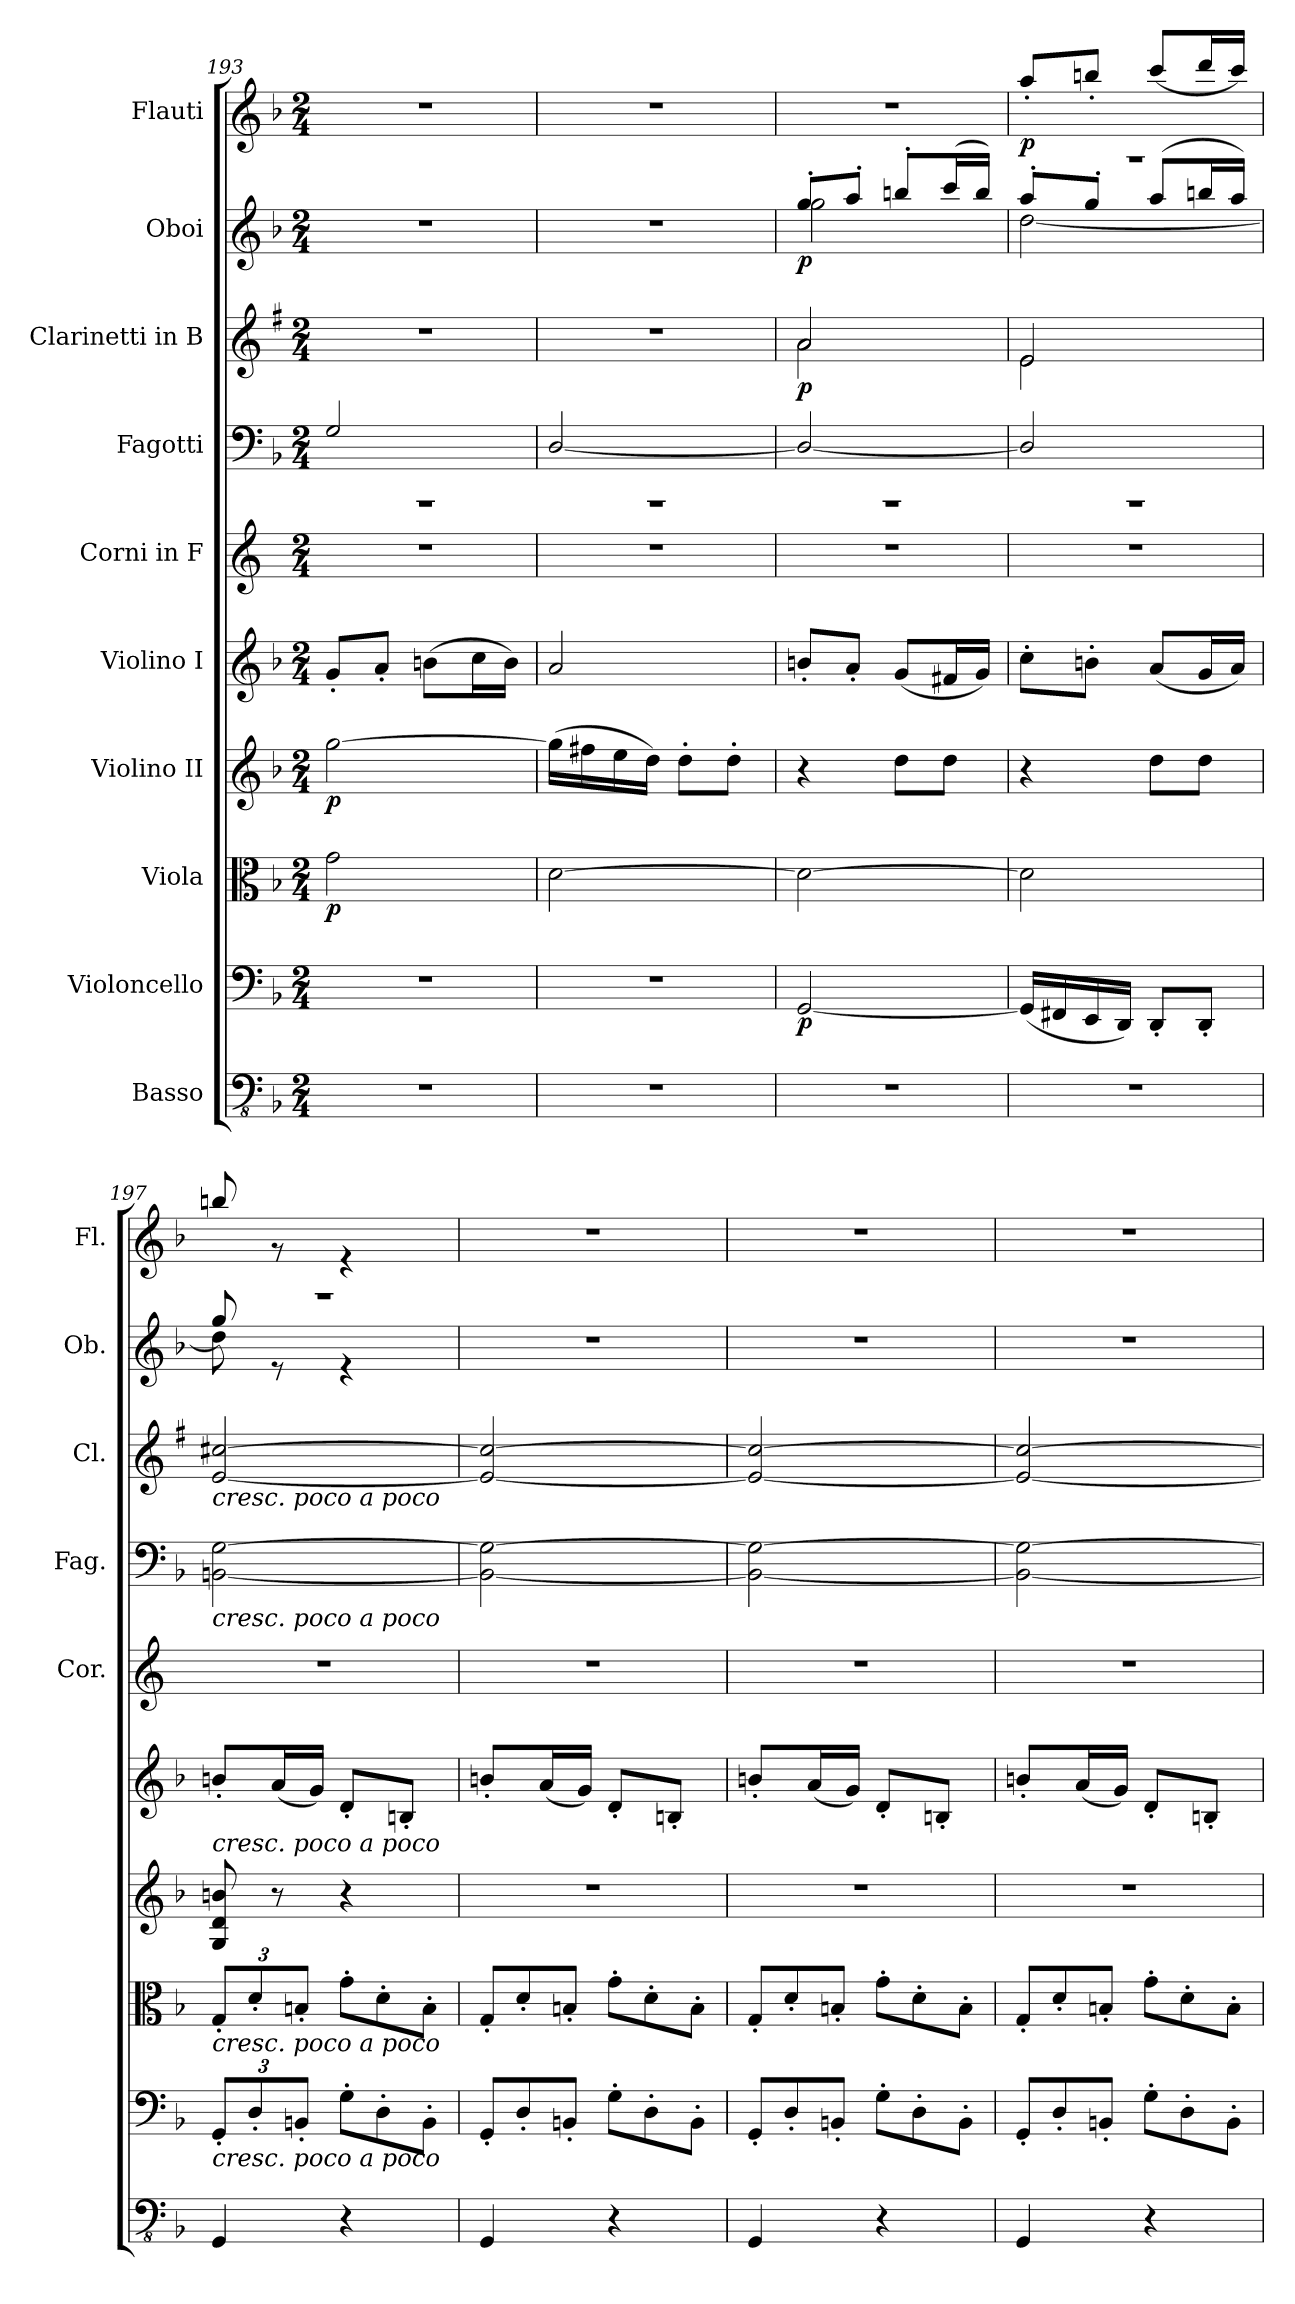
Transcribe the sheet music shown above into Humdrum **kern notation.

**kern	**dynam	**kern	**dynam	**kern	**dynam	**kern	**dynam	**kern	**kern	**kern	**kern	**dynam	**kern	**dynam	**kern	**dynam
*part10	*part10	*part9	*part9	*part8	*part8	*part7	*part7	*part6	*part5	*part4	*part3	*part3	*part2	*part2	*part1	*part1
*staff10	*staff10	*staff9	*staff9	*staff8	*staff8	*staff7	*staff7	*staff6	*staff5	*staff4	*staff3	*staff3	*staff2	*staff2	*staff1	*staff1
*I"Basso	*	*I"Violoncello	*	*I"Viola	*	*I"Violino II	*	*I"Violino I	*I"Corni in F	*I"Fagotti	*I"Clarinetti in B	*	*I"Oboi	*	*I"Flauti	*
*	*	*	*	*	*	*	*	*	*I'Cor.	*I'Fag.	*I'Cl.	*	*I'Ob.	*	*I'Fl.	*
*clefFv4	*	*clefF4	*	*clefC3	*	*clefG2	*	*clefG2	*clefG2	*clefF4	*clefG2	*	*clefG2	*	*clefG2	*
*	*	*	*	*	*	*	*	*	*ITrd4c7	*	*ITrd1c2	*	*	*	*	*
*k[b-]	*	*k[b-]	*	*k[b-]	*	*k[b-]	*	*k[b-]	*k[b-]	*k[b-]	*k[b-]	*	*k[b-]	*	*k[b-]	*
*M2/4	*	*M2/4	*	*M2/4	*	*M2/4	*	*M2/4	*M2/4	*M2/4	*M2/4	*	*M2/4	*	*M2/4	*
=193	=193	=193	=193	=193	=193	=193	=193	=193	=193	=193	=193	=193	=193	=193	=193	=193
*	*	*	*	*	*	*	*	*	*	*^	*	*	*	*	*	*
!	!	!	!	!	!LO:DY:b	!	!LO:DY:b	!	!	!	!	!	!	!	!	!	!
2r	.	2r	.	2g\	p	[2gg\	p	8g'/L	2r	2rAAA	2G/	2r	.	2r	.	2r	.
.	.	.	.	.	.	.	.	8a'/J	.	.	.	.	.	.	.	.	.
.	.	.	.	.	.	.	.	(8bn\L	.	.	.	.	.	.	.	.	.
.	.	.	.	.	.	.	.	16cc\L	.	.	.	.	.	.	.	.	.
.	.	.	.	.	.	.	.	16b\JJ)	.	.	.	.	.	.	.	.	.
=194	=194	=194	=194	=194	=194	=194	=194	=194	=194	=194	=194	=194	=194	=194	=194	=194	=194
2r	.	2r	.	[2d\	.	(16gg\LL]	.	2a/	2r	2rAAA	[2D/	2r	.	2r	.	2r	.
.	.	.	.	.	.	16ff#X\	.	.	.	.	.	.	.	.	.	.	.
.	.	.	.	.	.	16ee\	.	.	.	.	.	.	.	.	.	.	.
.	.	.	.	.	.	16dd\JJ)	.	.	.	.	.	.	.	.	.	.	.
.	.	.	.	.	.	8dd'\L	.	.	.	.	.	.	.	.	.	.	.
.	.	.	.	.	.	8dd'\J	.	.	.	.	.	.	.	.	.	.	.
=195	=195	=195	=195	=195	=195	=195	=195	=195	=195	=195	=195	=195	=195	=195	=195	=195	=195
*	*	*	*	*	*	*	*	*	*	*	*	*^	*	*^	*	*	*
!	!	!	!LO:DY:b	!	!	!	!	!	!	!	!	!	!	!LO:DY:b	!	!	!LO:DY:b	!	!
2r	.	[2GG/	p	2d\_	.	4r	.	8bn'/L	2r	2rAAA	2D/_	2g/	2g\	p	8gg'/L	2gg\	p	2r	.
.	.	.	.	.	.	.	.	8a'/J	.	.	.	.	.	.	8aa'/J	.	.	.	.
.	.	.	.	.	.	8dd\L	.	(8g/L	.	.	.	.	.	.	8bbn'/L	.	.	.	.
.	.	.	.	.	.	8dd\J	.	16f#X/L	.	.	.	.	.	.	(16ccc/L	.	.	.	.
.	.	.	.	.	.	.	.	16g/JJ)	.	.	.	.	.	.	16bb/JJ)	.	.	.	.
=196	=196	=196	=196	=196	=196	=196	=196	=196	=196	=196	=196	=196	=196	=196	=196	=196	=196	=196	=196
*	*	*	*	*	*	*	*	*	*	*	*	*	*	*	*	*	*	*^	*
!	!	!	!	!	!	!	!	!	!	!	!	!	!	!	!	!	!	!	!	!LO:DY:b
2r	.	(16GG/LL]	.	2d\]	.	4r	.	8cc'\L	2r	2rAAA	2D/]	2d/	2d\	.	8aa'/L	[2dd\	.	2rA	8aa'/L	p
.	.	16FF#X/	.	.	.	.	.	.	.	.	.	.	.	.	.	.	.	.	.	.
.	.	16EE/	.	.	.	.	.	8bn'\J	.	.	.	.	.	.	8gg'/J	.	.	.	8bbn'/J	.
.	.	16DD/JJ)	.	.	.	.	.	.	.	.	.	.	.	.	.	.	.	.	.	.
.	.	8DD'/L	.	.	.	8dd\L	.	(8a/L	.	.	.	.	.	.	(8aa/L	.	.	.	(8ccc/L	.
.	.	8DD'/J	.	.	.	8dd\J	.	16g/L	.	.	.	.	.	.	16bbn/L	.	.	.	16ddd/L	.
.	.	.	.	.	.	.	.	16a/JJ)	.	.	.	.	.	.	16aa/JJ)	.	.	.	16ccc/JJ)	.
*	*	*	*	*	*	*	*	*	*	*v	*v	*	*	*	*	*	*	*	*	*
*	*	*	*	*	*	*	*	*	*	*	*v	*v	*	*	*	*	*	*	*
=197	=197	=197	=197	=197	=197	=197	=197	=197	=197	=197	=197	=197	=197	=197	=197	=197	=197	=197
*	*	*Xbrackettup	*	*Xbrackettup	*	*	*	*	*	*	*	*	*	*	*	*	*	*
!	!	!	!	!	!	!	!	!	!	!	!LO:TX:b:i:t=cresc. poco a poco	!	!	!	!	!	!	!
!	!	!	!	!	!	!	!	!	!	!LO:TX:b:i:t=cresc. poco a poco	!	!	!	!	!	!	!	!
!	!	!	!	!	!	!	!	!LO:TX:b:i:t=cresc. poco a poco	!	!	!	!	!	!	!	!	!	!
!	!	!	!	!LO:TX:b:i:t=cresc. poco a poco	!	!	!	!	!	!	!	!	!	!	!	!	!	!
!	!	!LO:TX:b:i:t=cresc. poco a poco	!	!	!	!	!	!	!	!	!	!	!	!	!	!	!	!
!	!LO:DY:b	!	!	!	!	!	!	!	!	!	!	!	!	!	!	!	!	!
4GGG/	other-dynamics	12GG'/L	.	12G'/L	.	8G/ 8d/ 8bn/	.	8bn'/L	2r	[2BBn\ [2G\	[2d/ [2bn/	.	8gg/	8dd\]	.	2rF	8bbn/	.
.	.	12D'/	.	12d'/	.	.	.	.	.	.	.	.	.	.	.	.	.	.
.	.	.	.	.	.	8r	.	(16a/L	.	.	.	.	8re	4.ryy	.	.	8r	.
.	.	12BBn'/J	.	12Bn'/J	.	.	.	.	.	.	.	.	.	.	.	.	.	.
.	.	.	.	.	.	.	.	16g/JJ)	.	.	.	.	.	.	.	.	.	.
*	*	*Xtuplet	*	*Xtuplet	*	*	*	*	*	*	*	*	*	*	*	*	*	*
4r	.	12G'\L	.	12g'\L	.	4r	.	8d'/L	.	.	.	.	4re	.	.	.	4r	.
.	.	12D'\	.	12d'\	.	.	.	.	.	.	.	.	.	.	.	.	.	.
.	.	.	.	.	.	.	.	8Bn'/J	.	.	.	.	.	.	.	.	.	.
.	.	12BB'\J	.	12B'\J	.	.	.	.	.	.	.	.	.	.	.	.	.	.
*	*	*	*	*	*	*	*	*	*	*	*	*	*v	*v	*	*	*	*
*	*	*	*	*	*	*	*	*	*	*	*	*	*	*	*v	*v	*
=198	=198	=198	=198	=198	=198	=198	=198	=198	=198	=198	=198	=198	=198	=198	=198	=198
4GGG/	.	12GG'/L	.	12G'/L	.	2r	.	8bn'/L	2r	2BB\_ 2G\_	2d/_ 2b/_	.	2r	.	2r	.
.	.	12D'/	.	12d'/	.	.	.	.	.	.	.	.	.	.	.	.
.	.	.	.	.	.	.	.	(16a/L	.	.	.	.	.	.	.	.
.	.	12BBn'/J	.	12Bn'/J	.	.	.	.	.	.	.	.	.	.	.	.
.	.	.	.	.	.	.	.	16g/JJ)	.	.	.	.	.	.	.	.
4r	.	12G'\L	.	12g'\L	.	.	.	8d'/L	.	.	.	.	.	.	.	.
.	.	12D'\	.	12d'\	.	.	.	.	.	.	.	.	.	.	.	.
.	.	.	.	.	.	.	.	8Bn'/J	.	.	.	.	.	.	.	.
.	.	12BB'\J	.	12B'\J	.	.	.	.	.	.	.	.	.	.	.	.
=199	=199	=199	=199	=199	=199	=199	=199	=199	=199	=199	=199	=199	=199	=199	=199	=199
4GGG/	.	12GG'/L	.	12G'/L	.	2r	.	8bn'/L	2r	2BB\_ 2G\_	2d/_ 2b/_	.	2r	.	2r	.
.	.	12D'/	.	12d'/	.	.	.	.	.	.	.	.	.	.	.	.
.	.	.	.	.	.	.	.	(16a/L	.	.	.	.	.	.	.	.
.	.	12BBn'/J	.	12Bn'/J	.	.	.	.	.	.	.	.	.	.	.	.
.	.	.	.	.	.	.	.	16g/JJ)	.	.	.	.	.	.	.	.
4r	.	12G'\L	.	12g'\L	.	.	.	8d'/L	.	.	.	.	.	.	.	.
.	.	12D'\	.	12d'\	.	.	.	.	.	.	.	.	.	.	.	.
.	.	.	.	.	.	.	.	8Bn'/J	.	.	.	.	.	.	.	.
.	.	12BB'\J	.	12B'\J	.	.	.	.	.	.	.	.	.	.	.	.
=200	=200	=200	=200	=200	=200	=200	=200	=200	=200	=200	=200	=200	=200	=200	=200	=200
4GGG/	.	12GG'/L	.	12G'/L	.	2r	.	8bn'/L	2r	2BB\_ 2G\_	2d/_ 2b/_	.	2r	.	2r	.
.	.	12D'/	.	12d'/	.	.	.	.	.	.	.	.	.	.	.	.
.	.	.	.	.	.	.	.	(16a/L	.	.	.	.	.	.	.	.
.	.	12BBn'/J	.	12Bn'/J	.	.	.	.	.	.	.	.	.	.	.	.
.	.	.	.	.	.	.	.	16g/JJ)	.	.	.	.	.	.	.	.
4r	.	12G'\L	.	12g'\L	.	.	.	8d'/L	.	.	.	.	.	.	.	.
.	.	12D'\	.	12d'\	.	.	.	.	.	.	.	.	.	.	.	.
.	.	.	.	.	.	.	.	8Bn'/J	.	.	.	.	.	.	.	.
.	.	12BB'\J	.	12B'\J	.	.	.	.	.	.	.	.	.	.	.	.
=	=	=	=	=	=	=	=	=	=	=	=	=	=	=	=	=
*-	*-	*-	*-	*-	*-	*-	*-	*-	*-	*-	*-	*-	*-	*-	*-	*-
